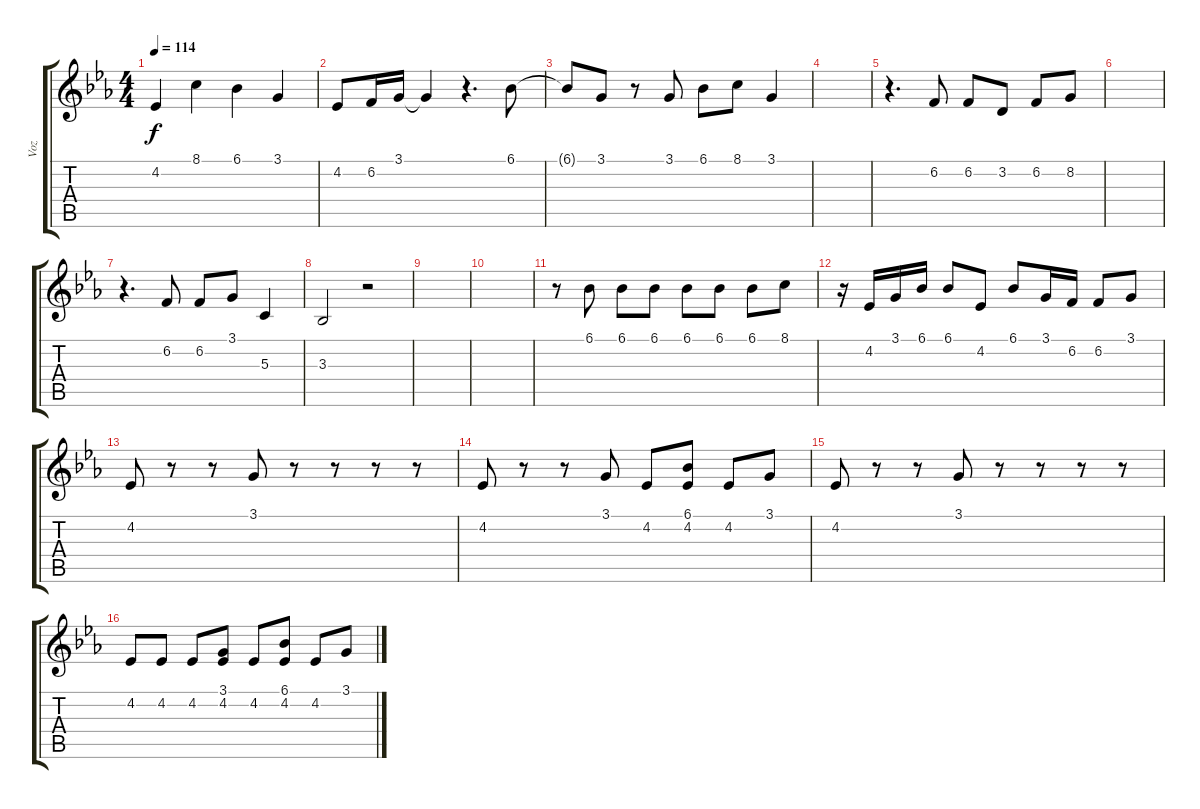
\track ("Voz" "Voz") {instrument acousticgrandpiano}
\staff {score tabs}
\tuning (E4 B3 G3 D3 A2 E2) {hide}
\ts (4 4)
\tempo 114
\clef g2
\ks eb
4.2.4{dy f} 8.1.4 6.1.4 3.1.4 |
4.2.8 6.2.16 3.1.16 3.1{t}.4 r.4{d} 6.1.8 |
6.1{t}.8 3.1.8 r.8 3.1.8 6.1.8 8.1.8 3.1.4 |
|
r.4{d} 6.2.8 6.2.8 3.2.8 6.2.8 8.2.8 |
|
r.4{d} 6.2.8 6.2.8 3.1.8 5.3.4 |
3.3.2 r.2 |
|
|
r.8 6.1.8 6.1.8 6.1.8 6.1.8 6.1.8 6.1.8 8.1.8 |
r.16 4.2.16 3.1.16 6.1.16 6.1.8 4.2.8 6.1.8 3.1.16 6.2.16 6.2.8 3.1.8 |
4.2.8 r.8 r.8 3.1.8 r.8 r.8 r.8 r.8 |
4.2.8 r.8 r.8 3.1.8 4.2.8 (6.1 4.2).8 4.2.8 3.1.8 |
4.2.8 r.8 r.8 3.1.8 r.8 r.8 r.8 r.8 |
4.2.8 4.2.8 4.2.8 (3.1 4.2).8 4.2.8 (6.1 4.2).8 4.2.8 3.1.8
